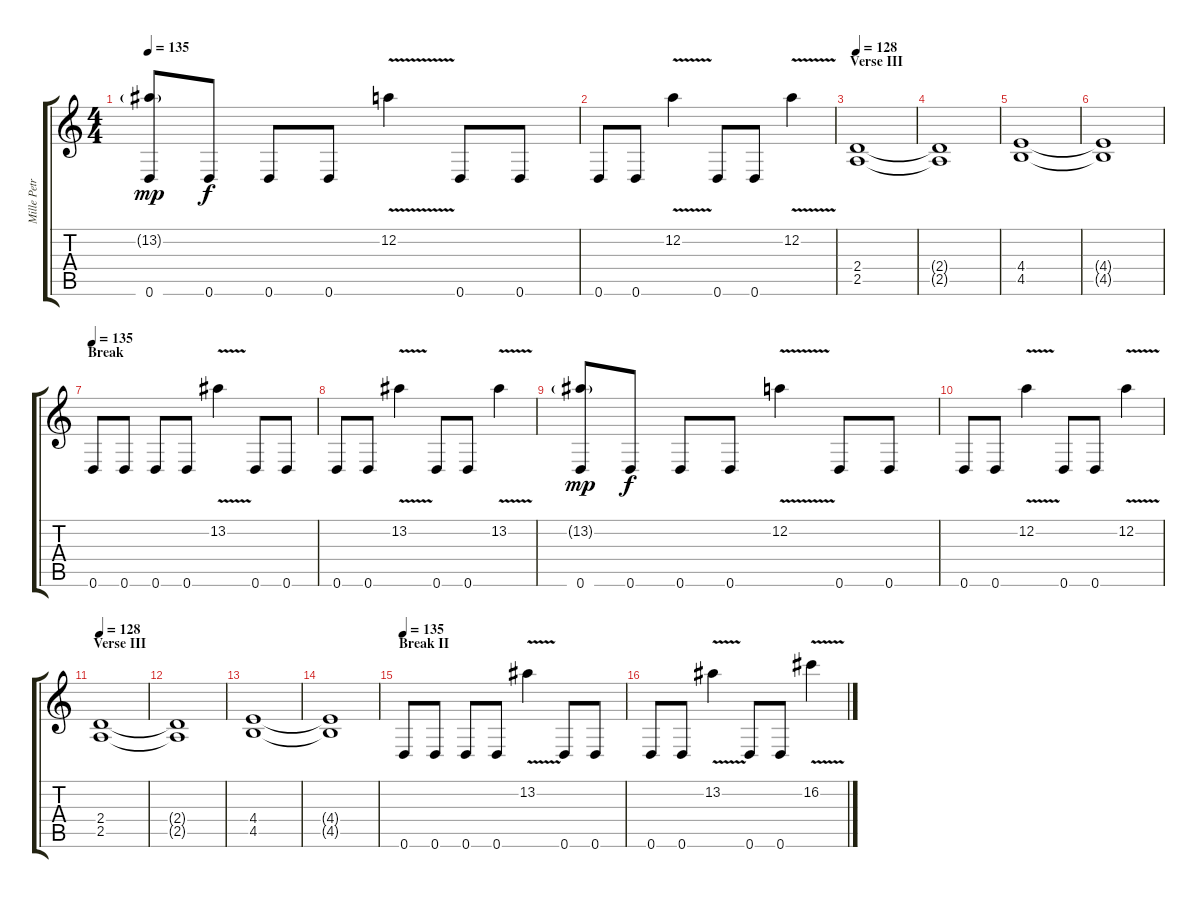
\track ("Mille Petrozza [guitar]" "Mille Petr") {instrument distortionguitar}
\staff {score tabs}
\tuning (D4 A3 F3 C3 G2 D2) {hide}
\ts (4 4)
\tempo 135
\clef g2
\ks c
(13.2{g} 0.6).8{dy mp} 0.6.8{dy f} 0.6.8 0.6.8 12.2{v}.4 0.6.8 0.6.8 |
0.6.8 0.6.8 12.2{v}.4 0.6.8 0.6.8 12.2{v}.4 |
\section ("" "Verse III")
\tempo 128
(2.4 2.5).1 |
(2.4{t} 2.5{t}).1 |
(4.4 4.5).1 |
(4.4{t} 4.5{t}).1 |
\section ("" "Break")
\tempo 135
0.6.8 0.6.8 0.6.8 0.6.8 13.2{v}.4 0.6.8 0.6.8 |
0.6.8 0.6.8 13.2{v}.4 0.6.8 0.6.8 13.2{v}.4 |
(13.2{g} 0.6).8{dy mp} 0.6.8{dy f} 0.6.8 0.6.8 12.2{v}.4 0.6.8 0.6.8 |
0.6.8 0.6.8 12.2{v}.4 0.6.8 0.6.8 12.2{v}.4 |
\section ("" "Verse III")
\tempo 128
(2.4 2.5).1 |
(2.4{t} 2.5{t}).1 |
(4.4 4.5).1 |
(4.4{t} 4.5{t}).1 |
\section ("" "Break II")
\tempo 135
0.6.8 0.6.8 0.6.8 0.6.8 13.2{v}.4 0.6.8 0.6.8 |
0.6.8 0.6.8 13.2{v}.4 0.6.8 0.6.8 16.2{v}.4
